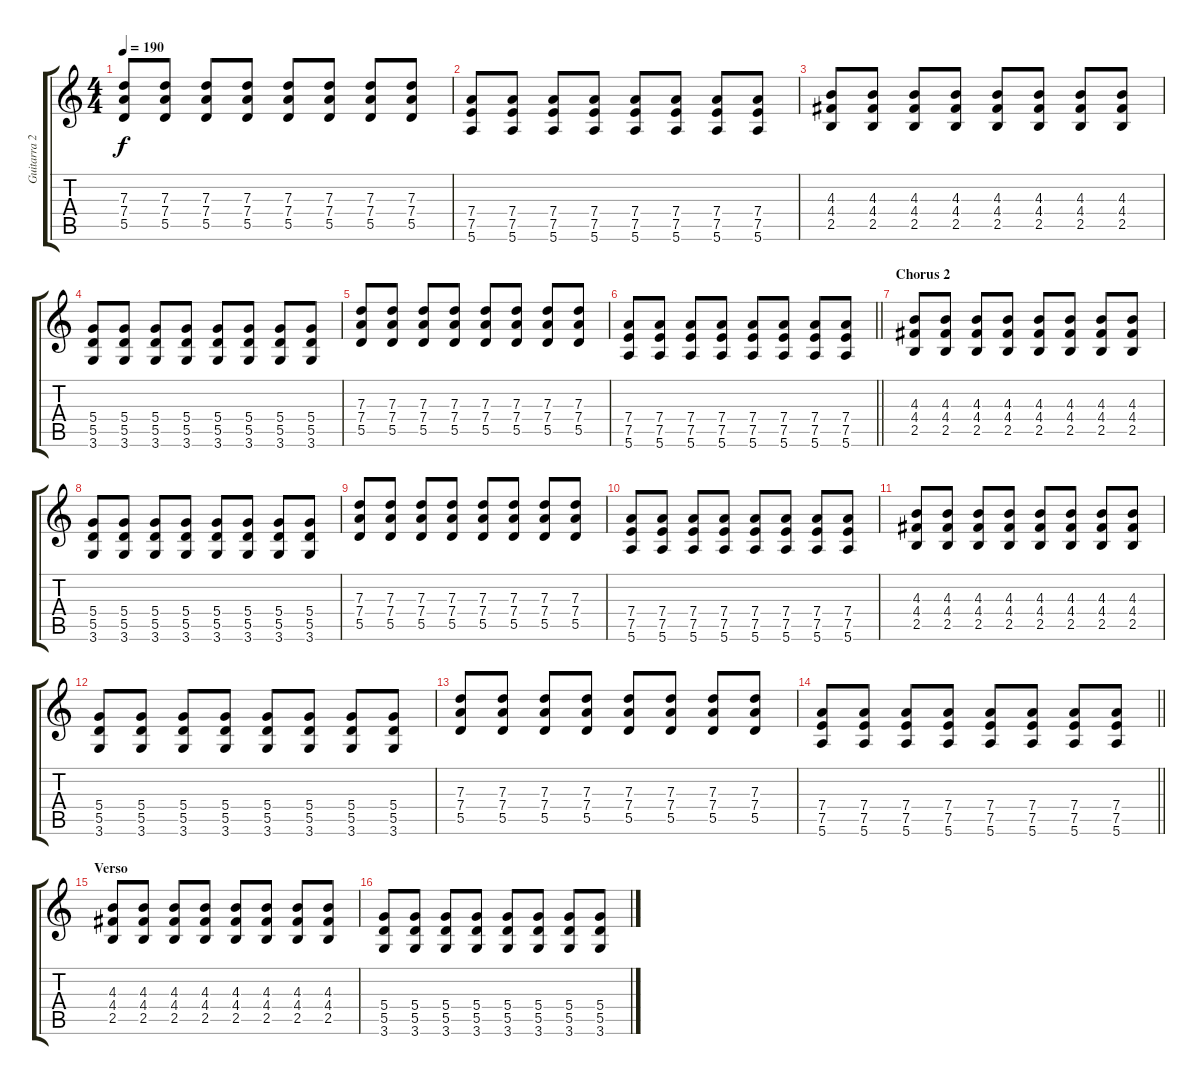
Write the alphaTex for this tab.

\track ("Guitarra 2 - Erik" "Guitarra 2") {instrument overdrivenguitar}
\staff {score tabs}
\tuning (E4 B3 G3 D3 A2 E2) {hide}
\ts (4 4)
\tempo 190
\clef g2
\ks c
(7.3 7.4 5.5).8{dy f} (7.3 7.4 5.5).8 (7.3 7.4 5.5).8 (7.3 7.4 5.5).8 (7.3 7.4 5.5).8 (7.3 7.4 5.5).8 (7.3 7.4 5.5).8 (7.3 7.4 5.5).8 |
(7.4 7.5 5.6).8 (7.4 7.5 5.6).8 (7.4 7.5 5.6).8 (7.4 7.5 5.6).8 (7.4 7.5 5.6).8 (7.4 7.5 5.6).8 (7.4 7.5 5.6).8 (7.4 7.5 5.6).8 |
(4.3 4.4 2.5).8 (4.3 4.4 2.5).8 (4.3 4.4 2.5).8 (4.3 4.4 2.5).8 (4.3 4.4 2.5).8 (4.3 4.4 2.5).8 (4.3 4.4 2.5).8 (4.3 4.4 2.5).8 |
(5.4 5.5 3.6).8 (5.4 5.5 3.6).8 (5.4 5.5 3.6).8 (5.4 5.5 3.6).8 (5.4 5.5 3.6).8 (5.4 5.5 3.6).8 (5.4 5.5 3.6).8 (5.4 5.5 3.6).8 |
(7.3 7.4 5.5).8 (7.3 7.4 5.5).8 (7.3 7.4 5.5).8 (7.3 7.4 5.5).8 (7.3 7.4 5.5).8 (7.3 7.4 5.5).8 (7.3 7.4 5.5).8 (7.3 7.4 5.5).8 |
\barLineRight lightlight
(7.4 7.5 5.6).8 (7.4 7.5 5.6).8 (7.4 7.5 5.6).8 (7.4 7.5 5.6).8 (7.4 7.5 5.6).8 (7.4 7.5 5.6).8 (7.4 7.5 5.6).8 (7.4 7.5 5.6).8 |
\section ("" "Chorus 2")
(4.3 4.4 2.5).8 (4.3 4.4 2.5).8 (4.3 4.4 2.5).8 (4.3 4.4 2.5).8 (4.3 4.4 2.5).8 (4.3 4.4 2.5).8 (4.3 4.4 2.5).8 (4.3 4.4 2.5).8 |
(5.4 5.5 3.6).8 (5.4 5.5 3.6).8 (5.4 5.5 3.6).8 (5.4 5.5 3.6).8 (5.4 5.5 3.6).8 (5.4 5.5 3.6).8 (5.4 5.5 3.6).8 (5.4 5.5 3.6).8 |
(7.3 7.4 5.5).8 (7.3 7.4 5.5).8 (7.3 7.4 5.5).8 (7.3 7.4 5.5).8 (7.3 7.4 5.5).8 (7.3 7.4 5.5).8 (7.3 7.4 5.5).8 (7.3 7.4 5.5).8 |
(7.4 7.5 5.6).8 (7.4 7.5 5.6).8 (7.4 7.5 5.6).8 (7.4 7.5 5.6).8 (7.4 7.5 5.6).8 (7.4 7.5 5.6).8 (7.4 7.5 5.6).8 (7.4 7.5 5.6).8 |
(4.3 4.4 2.5).8 (4.3 4.4 2.5).8 (4.3 4.4 2.5).8 (4.3 4.4 2.5).8 (4.3 4.4 2.5).8 (4.3 4.4 2.5).8 (4.3 4.4 2.5).8 (4.3 4.4 2.5).8 |
(5.4 5.5 3.6).8 (5.4 5.5 3.6).8 (5.4 5.5 3.6).8 (5.4 5.5 3.6).8 (5.4 5.5 3.6).8 (5.4 5.5 3.6).8 (5.4 5.5 3.6).8 (5.4 5.5 3.6).8 |
(7.3 7.4 5.5).8 (7.3 7.4 5.5).8 (7.3 7.4 5.5).8 (7.3 7.4 5.5).8 (7.3 7.4 5.5).8 (7.3 7.4 5.5).8 (7.3 7.4 5.5).8 (7.3 7.4 5.5).8 |
\barLineRight lightlight
(7.4 7.5 5.6).8 (7.4 7.5 5.6).8 (7.4 7.5 5.6).8 (7.4 7.5 5.6).8 (7.4 7.5 5.6).8 (7.4 7.5 5.6).8 (7.4 7.5 5.6).8 (7.4 7.5 5.6).8 |
\section ("" "Verso ")
(4.3 4.4 2.5).8 (4.3 4.4 2.5).8 (4.3 4.4 2.5).8 (4.3 4.4 2.5).8 (4.3 4.4 2.5).8 (4.3 4.4 2.5).8 (4.3 4.4 2.5).8 (4.3 4.4 2.5).8 |
(5.4 5.5 3.6).8 (5.4 5.5 3.6).8 (5.4 5.5 3.6).8 (5.4 5.5 3.6).8 (5.4 5.5 3.6).8 (5.4 5.5 3.6).8 (5.4 5.5 3.6).8 (5.4 5.5 3.6).8
